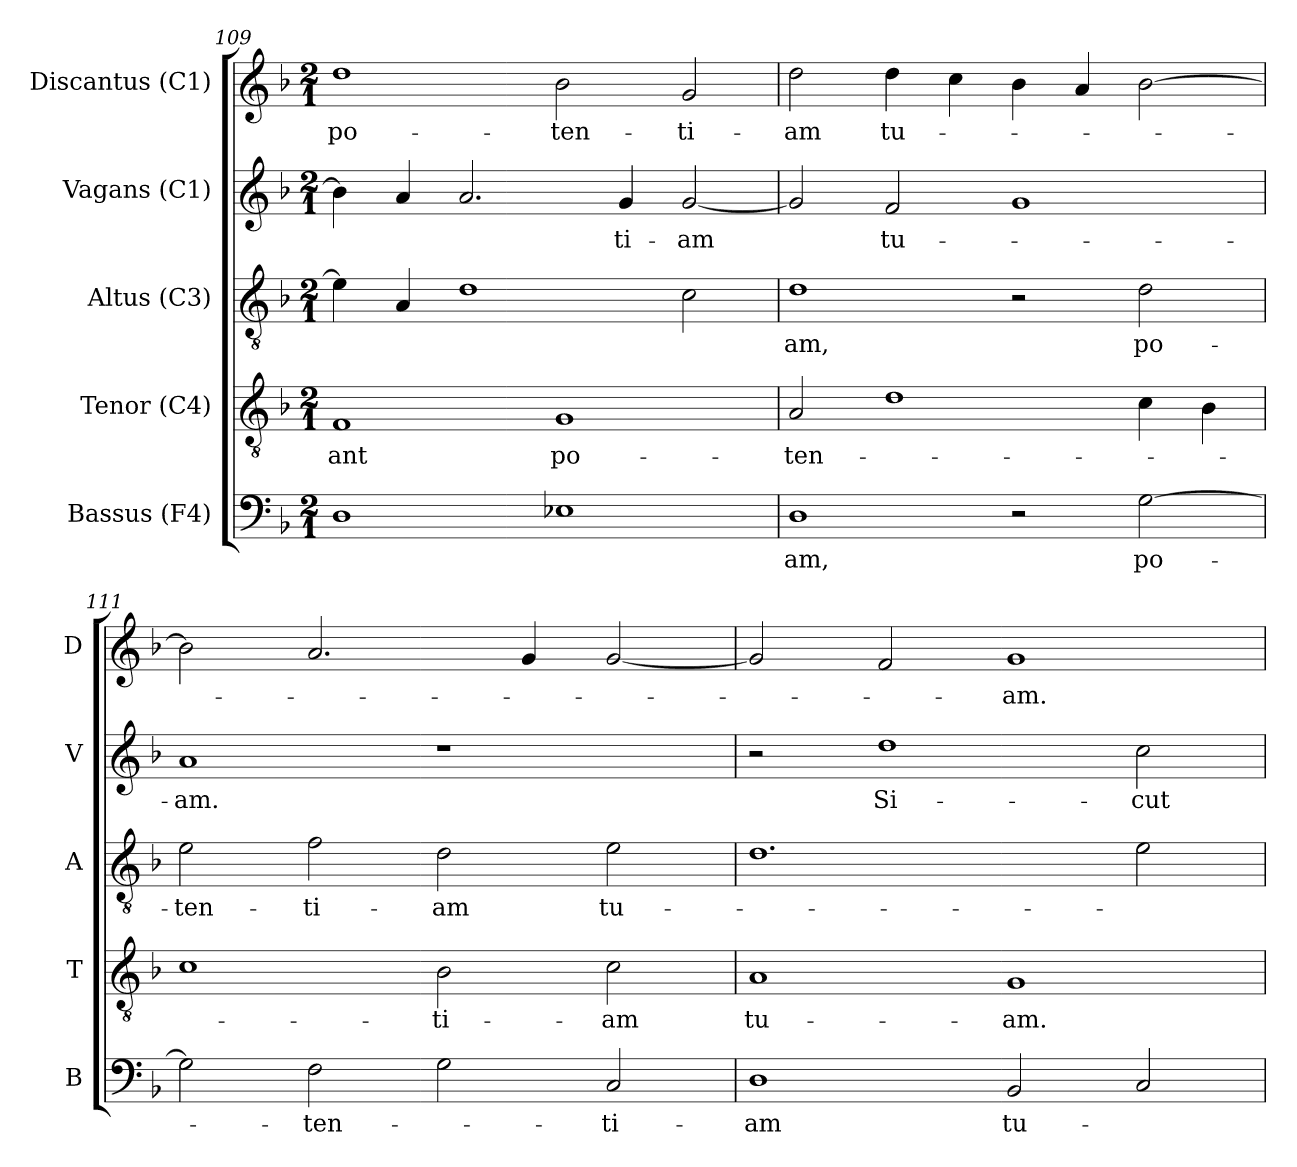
**kern	**text	**kern	**text	**kern	**text	**kern	**text	**kern	**text
*part5	*part5	*part4	*part4	*part3	*part3	*part2	*part2	*part1	*part1
*staff5	*staff5	*staff4	*staff4	*staff3	*staff3	*staff2	*staff2	*staff1	*staff1
*I"Bassus (F4)	*	*I"Tenor (C4)	*	*I"Altus (C3)	*	*I"Vagans (C1)	*	*I"Discantus (C1)	*
*I'B	*	*I'T	*	*I'A	*	*I'V	*	*I'D	*
!!LO:LB:g=z
*clefF4	*	*clefGv2	*	*clefGv2	*	*clefG2	*	*clefG2	*
*k[b-]	*	*k[b-]	*	*k[b-]	*	*k[b-]	*	*k[b-]	*
*F:	*	*F:	*	*F:	*	*F:	*	*F:	*
*M2/1	*	*M2/1	*	*M2/1	*	*M2/1	*	*M2/1	*
=109	=109	=109	=109	=109	=109	=109	=109	=109	=109
!	!	!	!LO:LY:b:color=#000000	!	!	!	!	!	!
!	!	!	!	!	!	!	!	!	!LO:LY:b:color=#000000
1Di	.	1Fi	-ant	4ei\]	.	4b-i\]	.	1ddi	po-
.	.	.	.	4Ai/	.	4ai/	.	.	.
.	.	.	.	1di	.	2.ai/	.	.	.
!	!	!	!LO:LY:b:color=#000000	!	!	!	!	!	!
!	!	!	!	!	!	!	!	!	!LO:LY:b:color=#000000
1E-i	.	1Gi	po-	.	.	.	.	2b-i\	-ten-
!	!	!	!	!	!	!	!LO:LY:b:color=#000000	!	!
.	.	.	.	.	.	4gi/	-ti-	.	.
!	!	!	!	!	!	!	!LO:LY:b:color=#000000	!	!
!	!	!	!	!	!	!	!	!	!LO:LY:b:color=#000000
.	.	.	.	2ci\	.	[2gi/	-am	2gi/	-ti-
=110	=110	=110	=110	=110	=110	=110	=110	=110	=110
!	!LO:LY:b:color=#000000	!	!	!	!	!	!	!	!
!	!	!	!LO:LY:b:color=#000000	!	!	!	!	!	!
!	!	!	!	!	!LO:LY:b:color=#000000	!	!	!	!
!	!	!	!	!	!	!	!	!	!LO:LY:b:color=#000000
1Di	-am,	2Ai/	-ten-	1di	-am,	2gi/]	.	2ddi\	-am
!	!	!	!	!	!	!	!LO:LY:b:color=#000000	!	!
!	!	!	!	!	!	!	!	!	!LO:LY:b:color=#000000
.	.	1di	.	.	.	2fi/	tu-	4ddi\	tu-
.	.	.	.	.	.	.	.	4cci\	.
2r	.	.	.	2r	.	1gi	.	4b-i\	.
.	.	.	.	.	.	.	.	4ai/	.
!	!LO:LY:b:color=#000000	!	!	!	!	!	!	!	!
!	!	!	!	!	!LO:LY:b:color=#000000	!	!	!	!
[2Gi\	po-	4ci\	.	2di\	po-	.	.	[2b-i\	.
.	.	4B-i\	.	.	.	.	.	.	.
=111	=111	=111	=111	=111	=111	=111	=111	=111	=111
!	!	!	!	!	!LO:LY:b:color=#000000	!	!	!	!
!	!	!	!	!	!	!	!LO:LY:b:color=#000000	!	!
2Gi\]	.	1ci	.	2ei\	-ten-	1ai	-am.	2b-i\]	.
!	!LO:LY:b:color=#000000	!	!	!	!	!	!	!	!
!	!	!	!	!	!LO:LY:b:color=#000000	!	!	!	!
2Fi\	-ten-	.	.	2fi\	-ti-	.	.	2.ai/	.
!	!	!	!LO:LY:b:color=#000000	!	!	!	!	!	!
!	!	!	!	!	!LO:LY:b:color=#000000	!	!	!	!
2Gi\	.	2B-i\	-ti-	2di\	-am	1r	.	.	.
.	.	.	.	.	.	.	.	4gi/	.
!	!LO:LY:b:color=#000000	!	!	!	!	!	!	!	!
!	!	!	!LO:LY:b:color=#000000	!	!	!	!	!	!
!	!	!	!	!	!LO:LY:b:color=#000000	!	!	!	!
2Ci/	-ti-	2ci\	-am	2ei\	tu-	.	.	[2gi/	.
=112	=112	=112	=112	=112	=112	=112	=112	=112	=112
!	!LO:LY:b:color=#000000	!	!	!	!	!	!	!	!
!	!	!	!LO:LY:b:color=#000000	!	!	!	!	!	!
1Di	-am	1Ai	tu-	1.di	.	2r	.	2gi/]	.
!	!	!	!	!	!	!	!LO:LY:b:color=#000000	!	!
.	.	.	.	.	.	1ddi	Si-	2fi/	.
!	!LO:LY:b:color=#000000	!	!	!	!	!	!	!	!
!	!	!	!LO:LY:b:color=#000000	!	!	!	!	!	!
!	!	!	!	!	!	!	!	!	!LO:LY:b:color=#000000
2BB-i/	tu-	1Gi	-am.	.	.	.	.	1gi	-am.
!	!	!	!	!	!	!	!LO:LY:b:color=#000000	!	!
2Ci/	.	.	.	2ei\	.	2cci\	-cut	.	.
=	=	=	=	=	=	=	=	=	=
*-	*-	*-	*-	*-	*-	*-	*-	*-	*-
